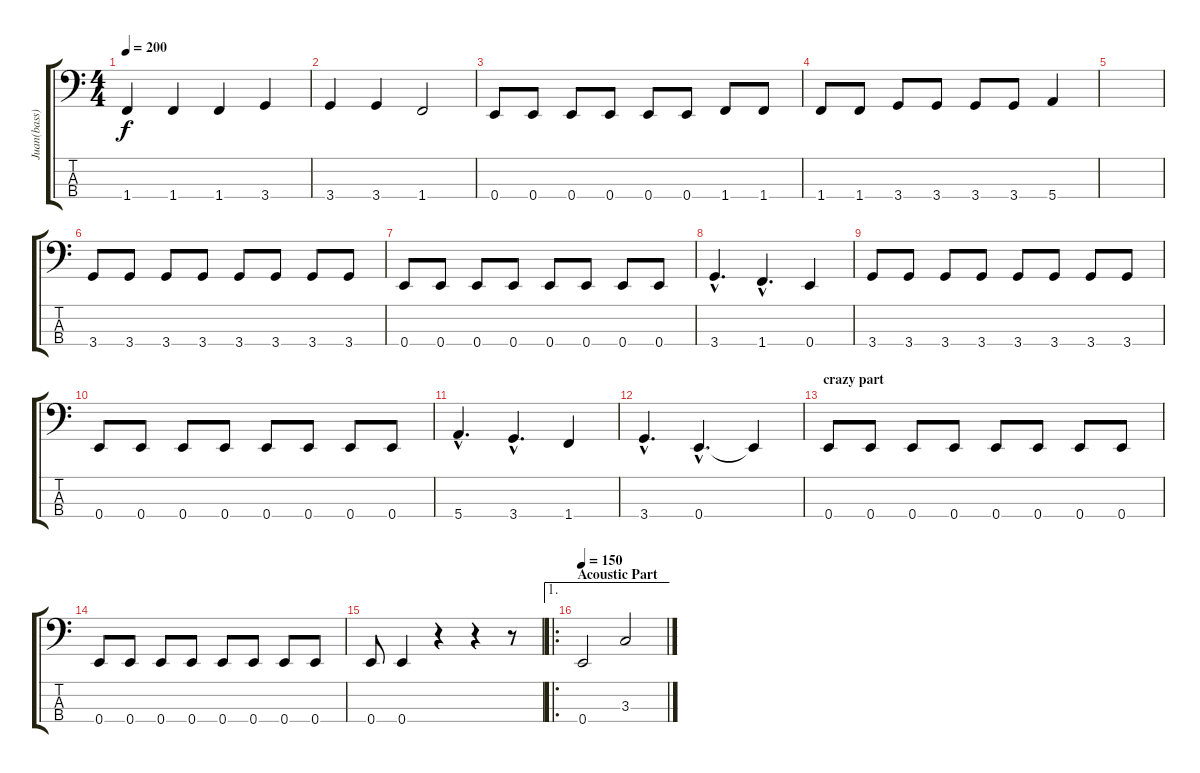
\track ("Juan(bass)" "Juan(bass)") {instrument electricbasspick}
\staff {score tabs}
\tuning (G2 D2 A1 E1) {hide}
\ts (4 4)
\tempo 200
\clef f4
\ks c
1.4.4{dy f} 1.4.4 1.4.4 3.4.4 |
3.4.4 3.4.4 1.4.2 |
0.4.8 0.4.8 0.4.8 0.4.8 0.4.8 0.4.8 1.4.8 1.4.8 |
1.4.8 1.4.8 3.4.8 3.4.8 3.4.8 3.4.8 5.4.4 |
|
3.4.8 3.4.8 3.4.8 3.4.8 3.4.8 3.4.8 3.4.8 3.4.8 |
0.4.8 0.4.8 0.4.8 0.4.8 0.4.8 0.4.8 0.4.8 0.4.8 |
3.4{hac}.4{d} 1.4{hac}.4{d} 0.4.4 |
3.4.8 3.4.8 3.4.8 3.4.8 3.4.8 3.4.8 3.4.8 3.4.8 |
0.4.8 0.4.8 0.4.8 0.4.8 0.4.8 0.4.8 0.4.8 0.4.8 |
5.4{hac}.4{d} 3.4{hac}.4{d} 1.4.4 |
3.4{hac}.4{d} 0.4{hac}.4{d} 0.4{t}.4 |
\section ("" "crazy part")
0.4.8{instrument slapbass1} 0.4.8 0.4.8 0.4.8 0.4.8 0.4.8 0.4.8 0.4.8 |
0.4.8{instrument slapbass1} 0.4.8 0.4.8 0.4.8 0.4.8 0.4.8 0.4.8 0.4.8 |
0.4.8 0.4.4 r.4 r.4 r.8 |
\ae 1
\ro
\section ("" "Acoustic Part")
\tempo 150
0.4.2{instrument electricbassfinger} 3.3.2
